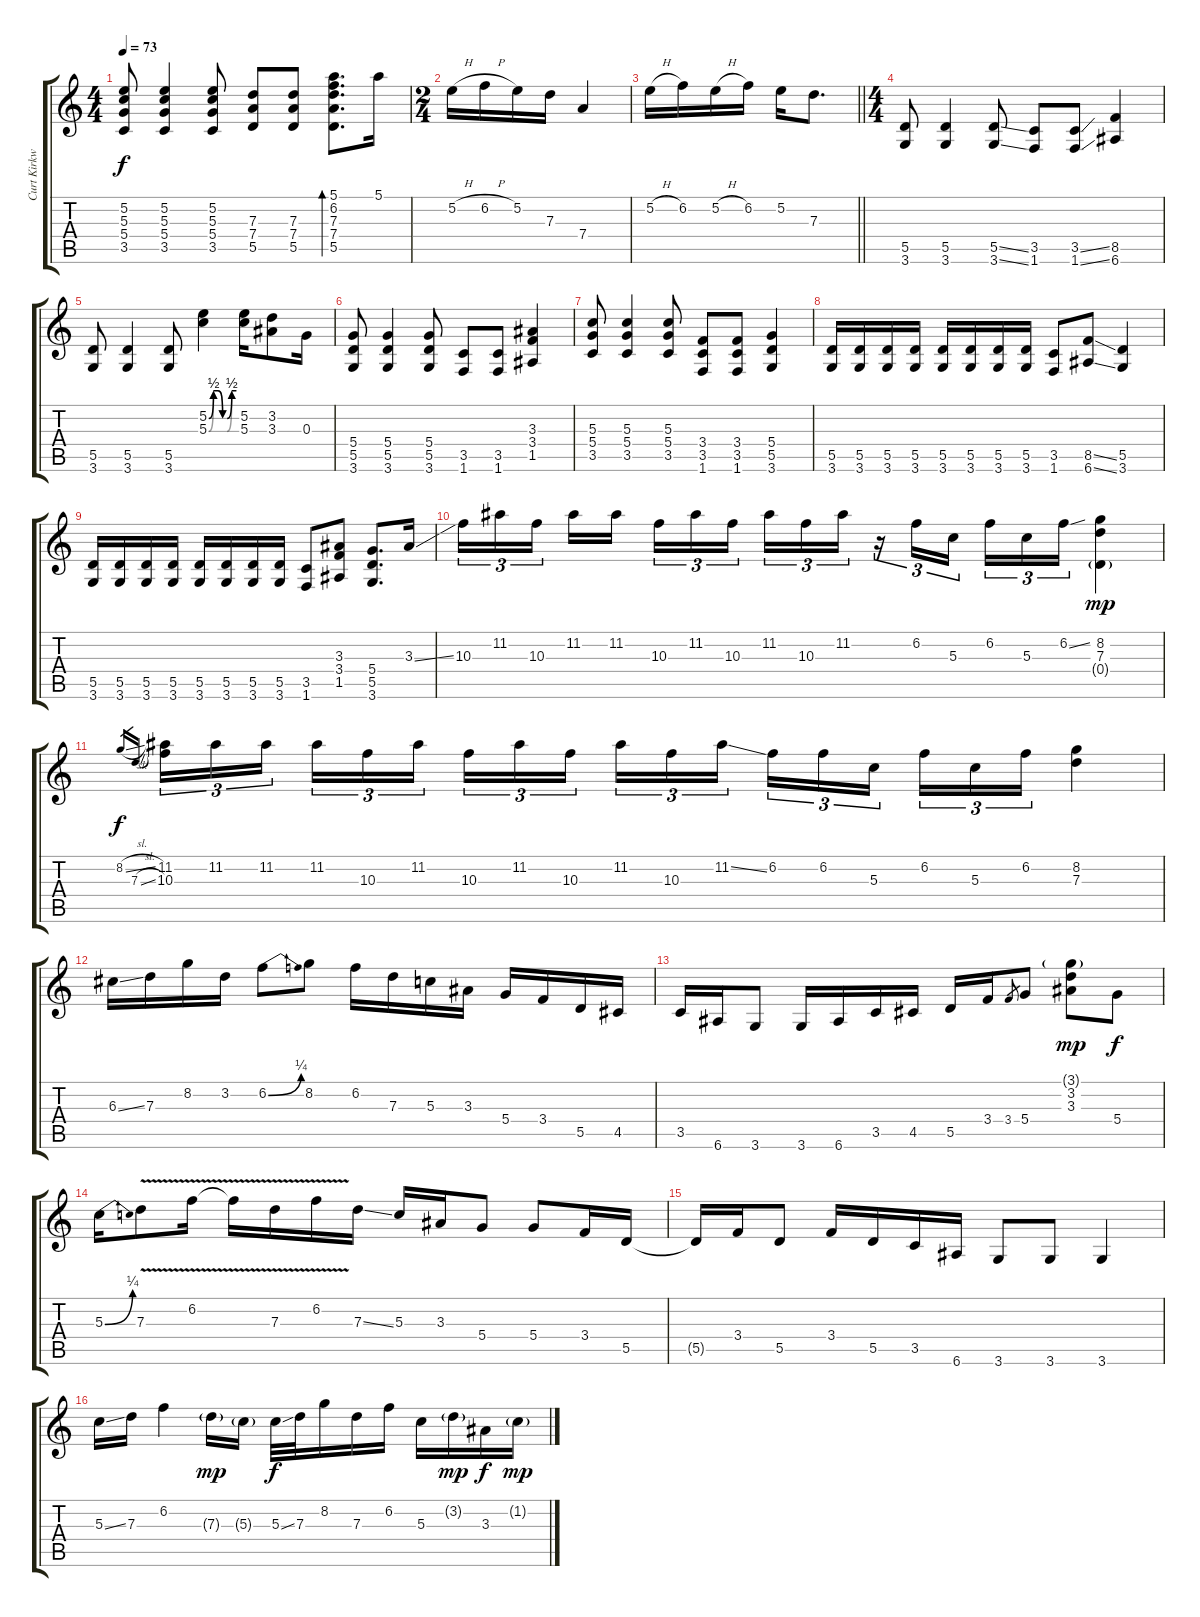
\track ("Curt Kirkwood (Meat Puppets)" "Curt Kirkw") {instrument acousticguitarsteel}
\staff {score tabs}
\tuning (E4 B3 G3 D3 A2 E2) {hide}
\ts (4 4)
\tempo 73
\clef g2
\ks c
(5.2 5.3 5.4 3.5).8{dy f} (5.2 5.3 5.4 3.5).4 (5.2 5.3 5.4 3.5).8 (7.3 7.4 5.5).8 (7.3 7.4 5.5).8 (5.1 6.2 7.3 7.4 5.5).8{d bd 60} 5.1.16 |
\ts (2 4)
5.2{h}.16 6.2{h}.16 5.2.16 7.3.16 7.4.4 |
\barLineRight lightlight
5.2{h}.16 6.2.16 5.2{h}.16 6.2.16 5.2.16 7.3.8{d} |
\ts (4 4)
(5.5 3.6).8 (5.5 3.6).4 (5.5{ss} 3.6{ss}).8 (3.5 1.6).8 (3.5{ss} 1.6{ss}).8 (8.5 6.6).4 |
(5.5 3.6).8 (5.5 3.6).4 (5.5 3.6).8 (5.2{be (custom 0 0 10 2 20 2 30 0 40 0 50 2 60 2)} 5.3{be (custom 0 0 10 2 20 2 30 0 40 0 50 2 60 2)}).4 (5.2 5.3).16 (3.2 3.3).8 0.3.16 |
(5.4 5.5 3.6).8 (5.4 5.5 3.6).4 (5.4 5.5 3.6).8 (3.5 1.6).8 (3.5 1.6).8 (3.3 3.4 1.5).4 |
(5.3 5.4 3.5).8 (5.3 5.4 3.5).4 (5.3 5.4 3.5).8 (3.4 3.5 1.6).8 (3.4 3.5 1.6).8 (5.4 5.5 3.6).4 |
(5.5 3.6).16 (5.5 3.6).16 (5.5 3.6).16 (5.5 3.6).16 (5.5 3.6).16 (5.5 3.6).16 (5.5 3.6).16 (5.5 3.6).16 (3.5 1.6).8 (8.5{ss} 6.6{ss}).8 (5.5 3.6).4 |
(5.5 3.6).16 (5.5 3.6).16 (5.5 3.6).16 (5.5 3.6).16 (5.5 3.6).16 (5.5 3.6).16 (5.5 3.6).16 (5.5 3.6).16 (3.5 1.6).8 (3.3 3.4 1.5).8 (5.4 5.5 3.6).8{d} 3.3{ss}.16 |
10.3.16{tu (3 2)} 11.2.16{tu (3 2)} 10.3.16{tu (3 2) beam splitsecondary} 11.2.16 11.2.16 10.3.16{tu (3 2)} 11.2.16{tu (3 2)} 10.3.16{tu (3 2) beam splitsecondary} 11.2.16{tu (3 2)} 10.3.16{tu (3 2)} 11.2.16{tu (3 2)} r.16{tu (3 2)} 6.2.16{tu (3 2)} 5.3.16{tu (3 2) beam splitsecondary} 6.2.16{tu (3 2)} 5.3.16{tu (3 2)} 6.2{ss}.16{tu (3 2)} (8.2 7.3 0.4{g}).4{dy mp} |
8.2{sl}.16{gr dy f} 7.3{sl}.16{gr} (11.2 10.3).16{tu (3 2)} 11.2.16{tu (3 2)} 11.2.16{tu (3 2) beam splitsecondary} 11.2.16{tu (3 2)} 10.3.16{tu (3 2)} 11.2.16{tu (3 2)} 10.3.16{tu (3 2)} 11.2.16{tu (3 2)} 10.3.16{tu (3 2) beam splitsecondary} 11.2.16{tu (3 2)} 10.3.16{tu (3 2)} 11.2{ss}.16{tu (3 2)} 6.2.16{tu (3 2)} 6.2.16{tu (3 2)} 5.3.16{tu (3 2) beam splitsecondary} 6.2.16{tu (3 2)} 5.3.16{tu (3 2)} 6.2.16{tu (3 2)} (8.2 7.3).4 |
6.3{ss}.16{volume 16} 7.3.16 8.2.16 3.2.16 6.2{be (bend 0 0 60 1)}.8 8.2.8 6.2.16 7.3.16 5.3.16 3.3.16 5.4.16 3.4.16 5.5.16 4.5.16 |
3.5.16 6.6.16 3.6.8 3.6.16 6.6.16 3.5.16 4.5.16 5.5.16 3.4.16 3.4.8{gr} 5.4.8 (3.1{g} 3.2 3.3).8{dy mp} 5.4.8{dy f} |
5.3{be (bend 0 0 60 1)}.16 7.3{v}.8 6.2{v}.16 6.2{t}.16 7.3{v}.16 6.2{v}.16 7.3{ss}.16 5.3.16 3.3.16 5.4.8 5.4.8 3.4.16 5.5.16 |
5.5{t}.16 3.4.16 5.5.8 3.4.16 5.5.16 3.5.16 6.6.16 3.6.8 3.6.8 3.6.4 |
5.3{ss}.16 7.3.16 6.2.4 7.3{g}.16{dy mp} 5.3{g}.16 5.3{ss}.32{dy f} 7.3.32 8.2.16 7.3.16 6.2.16 5.3.16 3.2{g}.16{dy mp} 3.3.16{dy f} 1.2{g}.16{dy mp}
